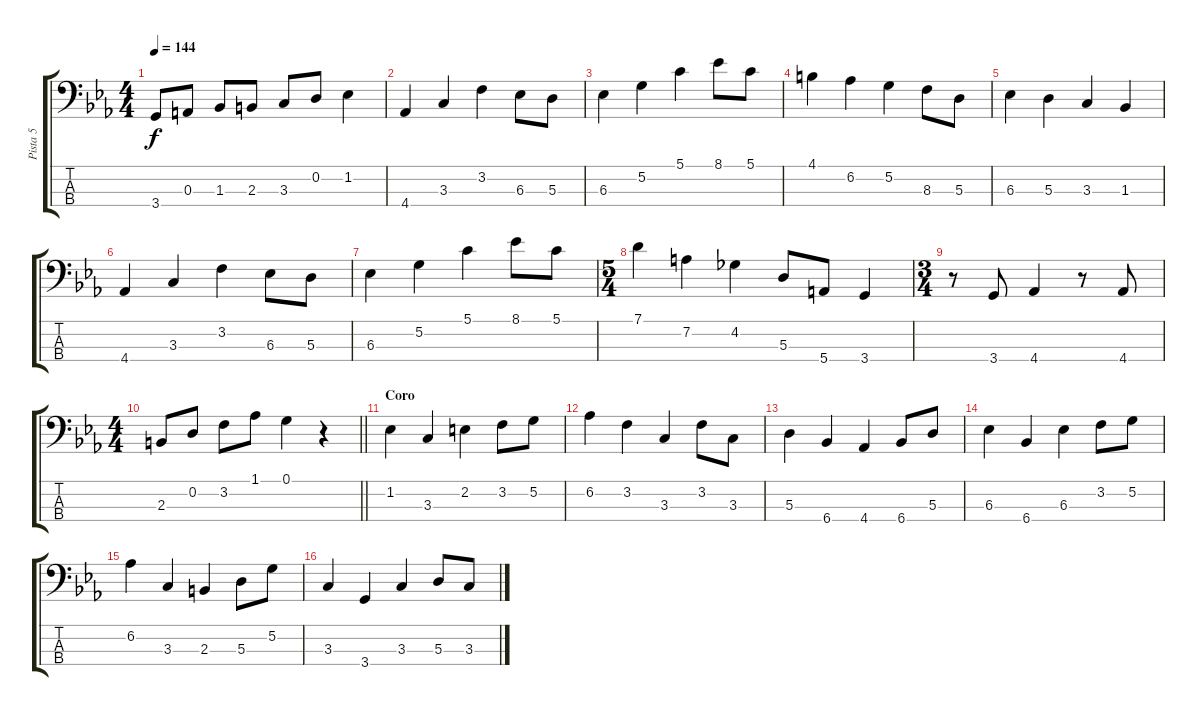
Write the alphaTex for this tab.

\track ("Pista 5" "Pista 5") {instrument electricbassfinger}
\staff {score tabs}
\tuning (G2 D2 A1 E1) {hide}
\ts (4 4)
\tempo 144
\clef f4
\ks eb
3.4.8{dy f} 0.3.8 1.3.8 2.3.8 3.3.8 0.2.8 1.2.4 |
4.4.4 3.3.4 3.2.4 6.3.8 5.3.8 |
6.3.4 5.2.4 5.1.4 8.1.8 5.1.8 |
4.1.4 6.2.4 5.2.4 8.3.8 5.3.8 |
6.3.4 5.3.4 3.3.4 1.3.4 |
4.4.4 3.3.4 3.2.4 6.3.8 5.3.8 |
6.3.4 5.2.4 5.1.4 8.1.8 5.1.8 |
\ts (5 4)
7.1.4 7.2.4 4.2.4 5.3.8 5.4.8 3.4.4 |
\ts (3 4)
r.8 3.4.8 4.4.4 r.8 4.4.8 |
\ts (4 4)
\barLineRight lightlight
2.3.8 0.2.8 3.2.8 1.1.8 0.1.4 r.4 |
\section ("" "Coro")
1.2.4 3.3.4 2.2.4 3.2.8 5.2.8 |
6.2.4 3.2.4 3.3.4 3.2.8 3.3.8 |
5.3.4 6.4.4 4.4.4 6.4.8 5.3.8 |
6.3.4 6.4.4 6.3.4 3.2.8 5.2.8 |
6.2.4 3.3.4 2.3.4 5.3.8 5.2.8 |
3.3.4 3.4.4 3.3.4 5.3.8 3.3.8
